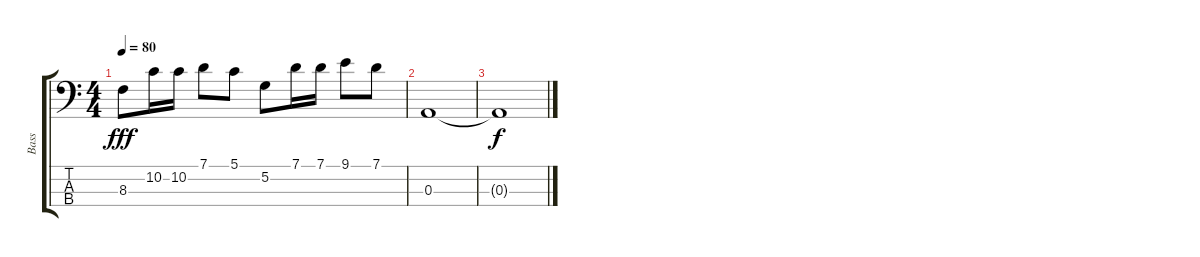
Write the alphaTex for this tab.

\track ("Bass" "Bass") {instrument electricbassfinger}
\staff {score tabs}
\tuning (G2 D2 A1 E1) {hide}
\ts (4 4)
\tempo 80
\clef f4
\ks c
8.3.8{dy fff} 10.2.16 10.2.16 7.1.8 5.1.8 5.2.8 7.1.16 7.1.16 9.1.8 7.1.8 |
0.3.1 |
0.3{t}.1{dy f}
